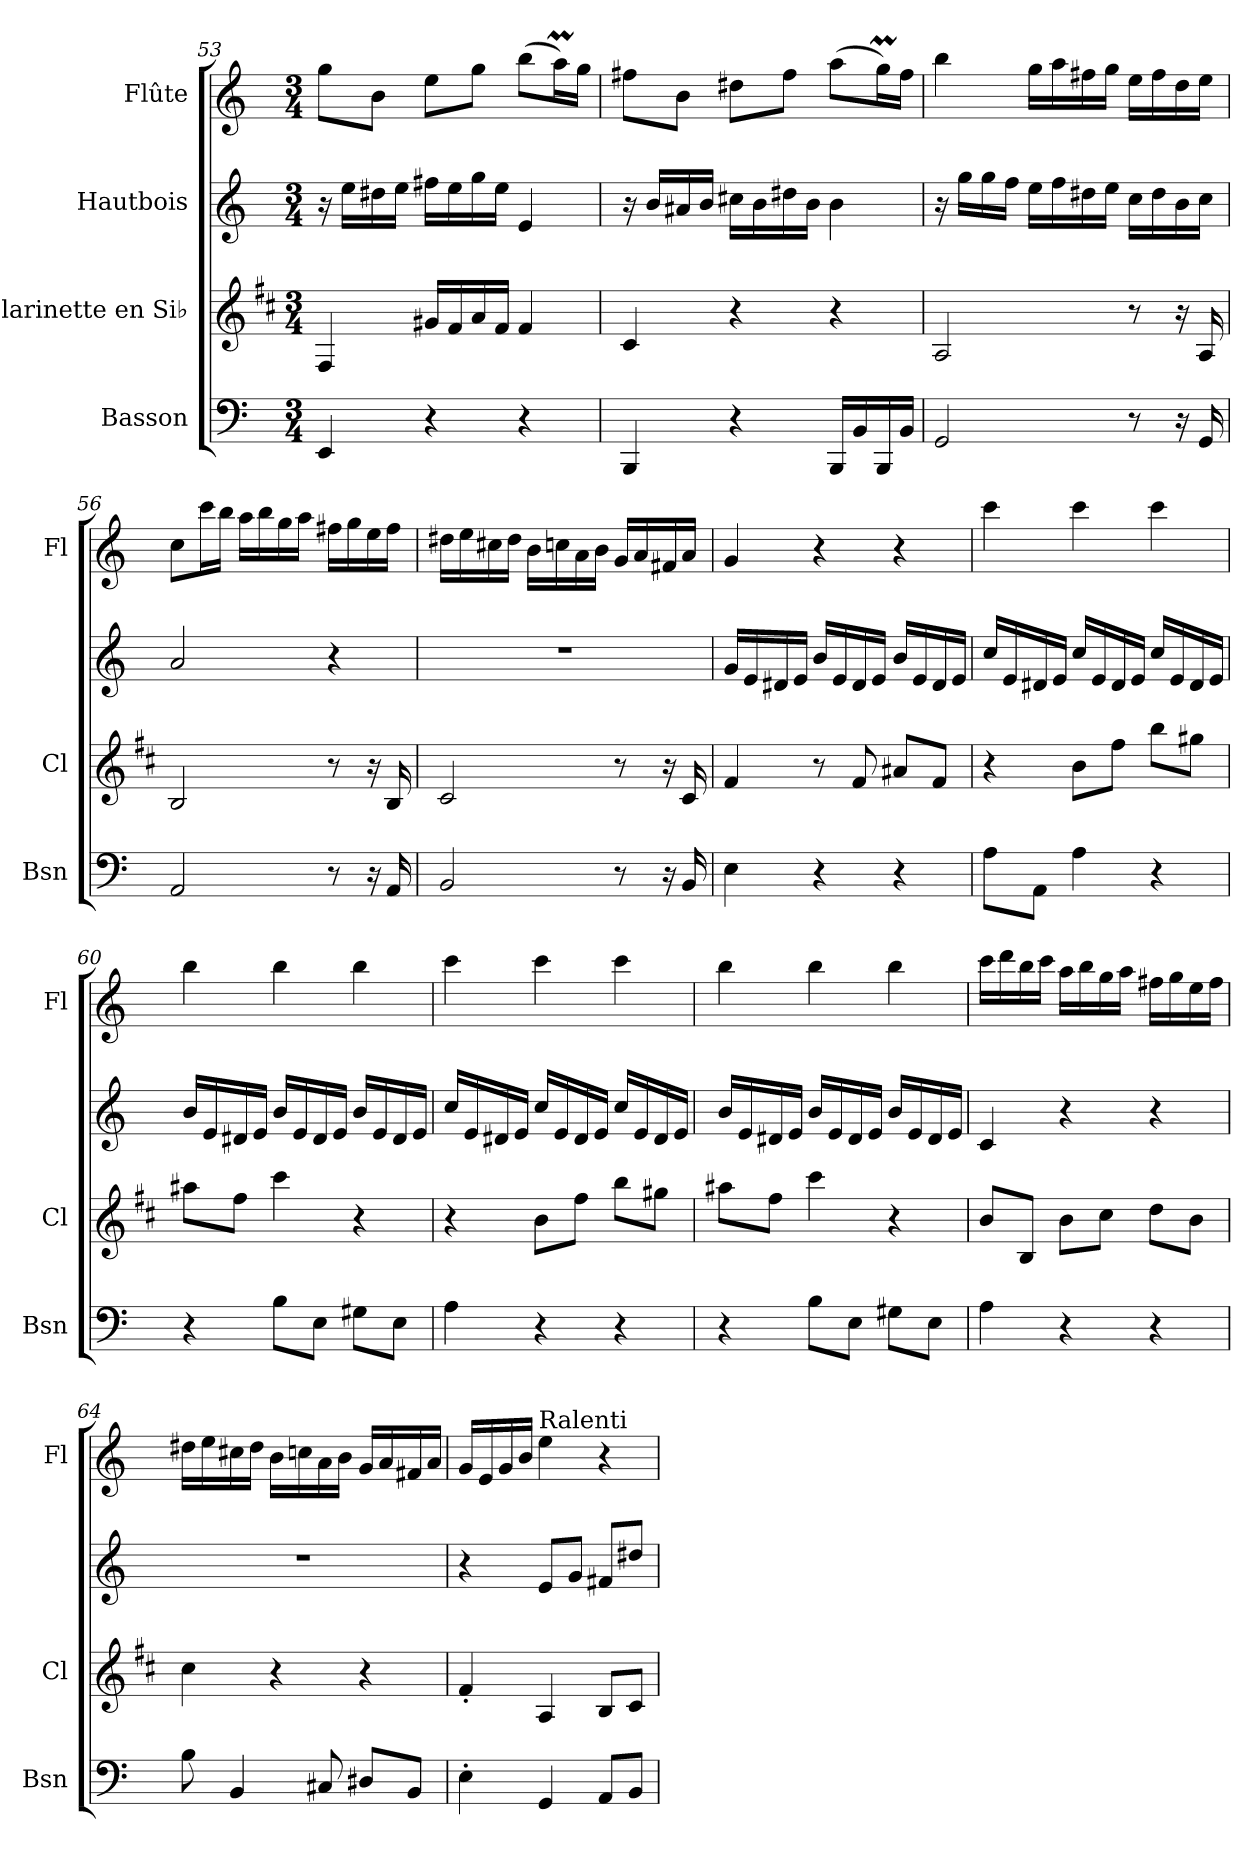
**kern	**kern	**kern	**kern
*part4	*part3	*part2	*part1
*staff4	*staff3	*staff2	*staff1
*I"Basson	*I"Clarinette en Si♭	*I"Hautbois	*I"Flûte
*I'Bsn	*I'Cl	*	*I'Fl
*clefF4	*clefG2	*clefG2	*clefG2
*	*ITrd1c2	*	*
*k[]	*k[]	*k[]	*k[]
*M3/4	*M3/4	*M3/4	*M3/4
=53	=53	=53	=53
4EE/	4E/	16r	8gg\L
.	.	16ee\LL	.
.	.	16dd#X\	8b\J
.	.	16ee\JJ	.
4r	16f#X/LL	16ff#X\LL	8ee\L
.	16e/	16ee\	.
.	16g/	16gg\	8gg\J
.	16e/JJ	16ee\JJ	.
4r	4e/	4e/	(8bb\L
.	.	.	16aaM\L)
.	.	.	16gg\JJ
!!LO:LB:g=z
=54	=54	=54	=54
4BBB/	4B/	16r	8ff#X\L
.	.	16b/LL	.
.	.	16a#X/	8b\J
.	.	16b/JJ	.
4r	4r	16cc#X\LL	8dd#X\L
.	.	16b\	.
.	.	16dd#X\	8ff#\J
.	.	16b\JJ	.
16BBB/LL	4r	4b\	(8aa\L
16BB/	.	.	.
16BBB/	.	.	16ggM\L)
16BB/JJ	.	.	16ff#\JJ
=55	=55	=55	=55
2GG/	2G/	16r	4bb\
.	.	16gg\LL	.
.	.	16gg\	.
.	.	16ff\JJ	.
.	.	16ee\LL	16gg\LL
.	.	16ff\	16aa\
.	.	16dd#X\	16ff#X\
.	.	16ee\JJ	16gg\JJ
8r	8r	16cc\LL	16ee\LL
.	.	16dd#\	16ff#\
16r	16r	16b\	16dd\
16GG/	16G/	16cc\JJ	16ee\JJ
=56	=56	=56	=56
2AA/	2A/	2a/	8cc\L
.	.	.	16ccc\L
.	.	.	16bb\JJ
.	.	.	16aa\LL
.	.	.	16bb\
.	.	.	16gg\
.	.	.	16aa\JJ
8r	8r	4r	16ff#X\LL
.	.	.	16gg\
16r	16r	.	16ee\
16AA/	16A/	.	16ff#\JJ
!!LO:LB:g=z
=57	=57	=57	=57
2BB/	2B/	2.r	16dd#X\LL
.	.	.	16ee\
.	.	.	16cc#X\
.	.	.	16dd#\JJ
.	.	.	16b\LL
.	.	.	16ccn\
.	.	.	16a\
.	.	.	16b\JJ
8r	8r	.	16g/LL
.	.	.	16a/
16r	16r	.	16f#X/
16BB/	16B/	.	16a/JJ
=58	=58	=58	=58
4E\	4e/	16g/LL	4g/
.	.	16e/	.
.	.	16d#X/	.
.	.	16e/JJ	.
4r	8r	16b/LL	4r
.	.	16e/	.
.	8e/	16d#/	.
.	.	16e/JJ	.
4r	8g#X/L	16b/LL	4r
.	.	16e/	.
.	8e/J	16d#/	.
.	.	16e/JJ	.
=59	=59	=59	=59
8A\L	4r	16cc/LL	4ccc\
.	.	16e/	.
8AA\J	.	16d#X/	.
.	.	16e/JJ	.
4A\	8a\L	16cc/LL	4ccc\
.	.	16e/	.
.	8ee\J	16d#/	.
.	.	16e/JJ	.
4r	8aa\L	16cc/LL	4ccc\
.	.	16e/	.
.	8ff#X\J	16d#/	.
.	.	16e/JJ	.
!!LO:PB:g=z
=60	=60	=60	=60
4r	8gg#X\L	16b/LL	4bb\
.	.	16e/	.
.	8ee\J	16d#X/	.
.	.	16e/JJ	.
8B\L	4bb\	16b/LL	4bb\
.	.	16e/	.
8E\J	.	16d#/	.
.	.	16e/JJ	.
8G#X\L	4r	16b/LL	4bb\
.	.	16e/	.
8E\J	.	16d#/	.
.	.	16e/JJ	.
=61	=61	=61	=61
4A\	4r	16cc/LL	4ccc\
.	.	16e/	.
.	.	16d#X/	.
.	.	16e/JJ	.
4r	8a\L	16cc/LL	4ccc\
.	.	16e/	.
.	8ee\J	16d#/	.
.	.	16e/JJ	.
4r	8aa\L	16cc/LL	4ccc\
.	.	16e/	.
.	8ff#X\J	16d#/	.
.	.	16e/JJ	.
=62	=62	=62	=62
4r	8gg#X\L	16b/LL	4bb\
.	.	16e/	.
.	8ee\J	16d#X/	.
.	.	16e/JJ	.
8B\L	4bb\	16b/LL	4bb\
.	.	16e/	.
8E\J	.	16d#/	.
.	.	16e/JJ	.
8G#X\L	4r	16b/LL	4bb\
.	.	16e/	.
8E\J	.	16d#/	.
.	.	16e/JJ	.
!!LO:LB:g=z
=63	=63	=63	=63
4A\	8a/L	4c/	16ccc\LL
.	.	.	16ddd\
.	8A/J	.	16bb\
.	.	.	16ccc\JJ
4r	8a\L	4r	16aa\LL
.	.	.	16bb\
.	8b\J	.	16gg\
.	.	.	16aa\JJ
4r	8cc\L	4r	16ff#X\LL
.	.	.	16gg\
.	8a\J	.	16ee\
.	.	.	16ff#\JJ
=64	=64	=64	=64
8B\	4b\	2.r	16dd#X\LL
.	.	.	16ee\
4BB/	.	.	16cc#X\
.	.	.	16dd#\JJ
.	4r	.	16b\LL
.	.	.	16ccn\
8C#X/	.	.	16a\
.	.	.	16b\JJ
8D#X/L	4r	.	16g/LL
.	.	.	16a/
8BB/J	.	.	16f#X/
.	.	.	16a/JJ
=65	=65	=65	=65
4E'\	4e'/	4r	16g/LL
.	.	.	16e/
.	.	.	16g/
.	.	.	16b/JJ
!	!	!	!LO:TX:a:t=Ralenti
4GG/	4G/	8e/L	4ee\
.	.	8g/J	.
8AA/L	8A/L	8f#X/L	4r
8BB/J	8B/J	8dd#X/J	.
=	=	=	=
*-	*-	*-	*-
